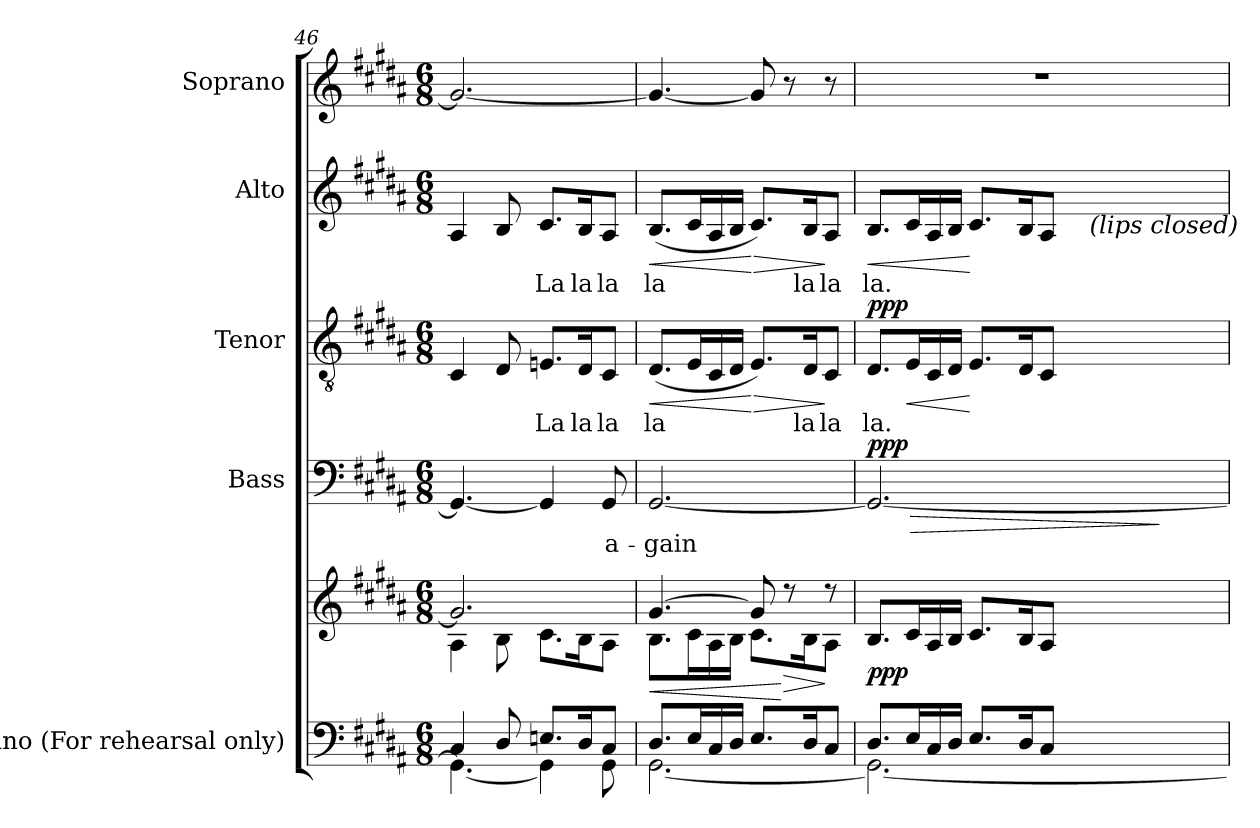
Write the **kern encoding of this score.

**kern	**kern	**dynam	**kern	**text	**dynam	**kern	**text	**dynam	**kern	**text	**dynam	**kern
*part5	*part5	*part5	*part4	*part4	*part4	*part3	*part3	*part3	*part2	*part2	*part2	*part1
*staff6	*staff5	*staff5/6	*staff4	*staff4	*staff4	*staff3	*staff3	*staff3	*staff2	*staff2	*staff2	*staff1
*I"Piano (For rehearsal only)	*	*	*I"Bass	*	*	*I"Tenor	*	*	*I"Alto	*	*	*I"Soprano
*I'Pno.	*	*	*I'B.	*	*	*I'T.	*	*	*I'A.	*	*	*I'S.
*clefF4	*clefG2	*	*clefF4	*	*	*clefGv2	*	*	*clefG2	*	*	*clefG2
*	*	*	*	*	*	*ITrd7c12	*	*	*	*	*	*
*k[f#c#g#d#a#]	*k[f#c#g#d#a#]	*	*k[f#c#g#d#a#]	*	*	*k[f#c#g#d#a#]	*	*	*k[f#c#g#d#a#]	*	*	*k[f#c#g#d#a#]
*B:	*B:	*	*B:	*	*	*B:	*	*	*B:	*	*	*B:
*M6/8	*M6/8	*	*M6/8	*	*	*M6/8	*	*	*M6/8	*	*	*M6/8
=46	=46	=46	=46	=46	=46	=46	=46	=46	=46	=46	=46	=46
*^	*^	*	*	*	*	*	*	*	*	*	*	*
4C#i/	4.GG#i\_<	2.g#i/]	4A#i\	.	4.GG#i/_<	.	.	4CC#i/	.	.	4A#i/	.	.	2.g#i/_<
8D#i/	.	.	8Bi\	.	.	.	.	8DD#i/	.	.	8Bi/	.	.	.
!	!	!	!	!	!	!	!	!	!LO:LY:b:color=#000000	!	!	!	!	!
!	!	!	!	!	!	!	!	!	!	!	!	!LO:LY:b:color=#000000	!	!
8.Eni/L	4GG#i\]	.	8.c#i\L	.	4GG#i/]	.	.	8.EEni/L	La	.	8.c#i/L	La	.	.
!	!	!	!	!	!	!	!	!	!LO:LY:b:color=#000000	!	!	!	!	!
!	!	!	!	!	!	!	!	!	!	!	!	!LO:LY:b:color=#000000	!	!
16D#i/K	.	.	16Bi\K	.	.	.	.	16DD#i/k	la	.	16Bi/k	la	.	.
!	!	!	!	!	!	!LO:LY:b:color=#000000	!	!	!	!	!	!	!	!
!	!	!	!	!	!	!	!	!	!LO:LY:b:color=#000000	!	!	!	!	!
!	!	!	!	!	!	!	!	!	!	!	!	!LO:LY:b:color=#000000	!	!
8C#i/J	8GG#i\	.	8A#i\J	.	8GG#i/	a-	.	8CC#i/J	la	.	8A#i/J	la	.	.
=47	=47	=47	=47	=47	=47	=47	=47	=47	=47	=47	=47	=47	=47	=47
!	!	!	!	!LO:HP:b	!	!	!	!	!	!	!	!	!	!
!	!	!	!	!	!	!LO:LY:b:color=#000000	!	!	!	!	!	!	!	!
!	!	!	!	!	!	!	!	!	!LO:LY:b:color=#000000	!LO:HP:b	!	!	!	!
!	!	!	!	!	!	!	!	!	!	!	!	!LO:LY:b:color=#000000	!LO:HP:b	!
8.D#i/L	[<2.GG#i\	[>4.g#i/	8.Bi\L	<	[<2.GG#i/	-gain	.	(8.DD#i/L	la	<	(8.Bi/L	la	<	4.g#i/_<
16Ei/K	.	.	16c#i\K	.	.	.	.	16EEi/K	.	.	16c#i/K	.	.	.
16C#i/L	.	.	16A#i\L	.	.	.	.	16CC#i/L	.	.	16A#i/L	.	.	.
16D#i/JJ	.	.	16Bi\JJ	.	.	.	.	16DD#i/JJ	.	.	16Bi/JJ	.	.	.
!	!	!	!	!	!	!	!	!	!	!LO:HP:n=1:b	!	!	!LO:HP:n=1:b	!
8.Ei/L	.	8g#i/]	8.c#i\L	.	.	.	.	8.EEi/L)	.	[ >	8.c#i/L)	.	[ >	8g#i/]
!	!	!	!	!LO:HP:n=1:b	!	!	!	!	!	!	!	!	!	!
.	.	8r	.	[ >	.	.	.	.	.	.	.	.	.	8r
!	!	!	!	!	!	!	!	!	!LO:LY:b:color=#000000	!	!	!	!	!
!	!	!	!	!	!	!	!	!	!	!	!	!LO:LY:b:color=#000000	!	!
16D#i/K	.	.	16Bi\K	.	.	.	.	16DD#i/k	la	.	16Bi/k	la	.	.
!	!	!	!	!	!	!	!	!	!LO:LY:b:color=#000000	!	!	!	!	!
!	!	!	!	!	!	!	!	!	!	!	!	!LO:LY:b:color=#000000	!	!
8C#i/J	.	8r	8A#i\J	]	.	.	.	8CC#i/J	la	]	8A#i/J	la	]	8r
=48	=48	=48	=48	=48	=48	=48	=48	=48	=48	=48	=48	=48	=48	=48
!	!	!	!	!	!	!	!LO:HP:b	!	!	!	!	!	!	!
*	*	*v	*v	*	*	*	*	*	*	*	*	*	*	*
*	*	*^	*	*	*	*	*	*	*	*	*	*	*
!	!	!	!	!	!	!	!	!	!LO:LY:b:color=#000000	!	!	!	!	!
*	*	*v	*v	*	*	*	*	*	*	*	*	*	*	*
*	*	*^	*	*	*	*	*	*	*	*	*	*	*
!	!	!	!	!	!	!	!	!	!	!	!	!LO:LY:b:color=#000000	!LO:HP:b	!LO:N:vis=1
*	*	*v	*v	*	*	*	*	*	*	*	*^	*	*	*
8.D#i/L	2.GG#i\_<	8.Bi/L	ppp	2.GG#i/_<	.	> ppp	8.DD#i/L	la.	ppp	8.Bi/L	2ryy	la.	<	2.r
!	!	!	!	!	!	!	!	!	!LO:HP:b	!	!	!	!	!
16Ei/K	.	16c#i/K	.	.	.	.	16EEi/K	.	<	16c#i/L	.	.	.	.
16C#i/L	.	16A#i/L	.	.	.	.	16CC#i/L	.	.	16A#i/	.	.	.	.
16D#i/JJ	.	16Bi/JJ	.	.	.	.	16DD#i/JJ	.	.	16Bi/JJ	.	.	.	.
8.Ei/L	.	8.c#i/L	.	.	.	.	8.EEi/L	.	[	8.c#i/L	.	.	[	.
.	.	.	.	.	.	.	.	.	.	.	8ryy	.	.	.
16D#i/K	.	16Bi/K	.	.	.	.	16DD#i/K	.	.	16Bi/K	.	.	.	.
8C#i/J	.	8A#i/J	.	.	.	.	8CC#i/J	.	.	8A#i/J	16ryy	.	.	.
.	.	.	.	.	.	.	.	.	.	.	32ryy	.	.	.
.	.	.	.	.	.	.	.	.	.	.	64ryy	.	.	.
.	.	.	.	.	.	.	.	.	.	.	128...ryy	.	.	.
!	!	!	!	!	!	!	!	!	!	!	!LO:TX:b:i:t=(lips closed)	!	!	!
.	.	.	.	.	.	.	.	.	.	.	1024ryy	.	.	.
*v	*v	*	*	*	*	*	*	*	*	*	*	*	*	*
.	.	.	.	.	]	.	.	.	.	.	.	.	.
*	*	*	*	*	*	*	*	*	*v	*v	*	*	*
=	=	=	=	=	=	=	=	=	=	=	=	=
*-	*-	*-	*-	*-	*-	*-	*-	*-	*-	*-	*-	*-
